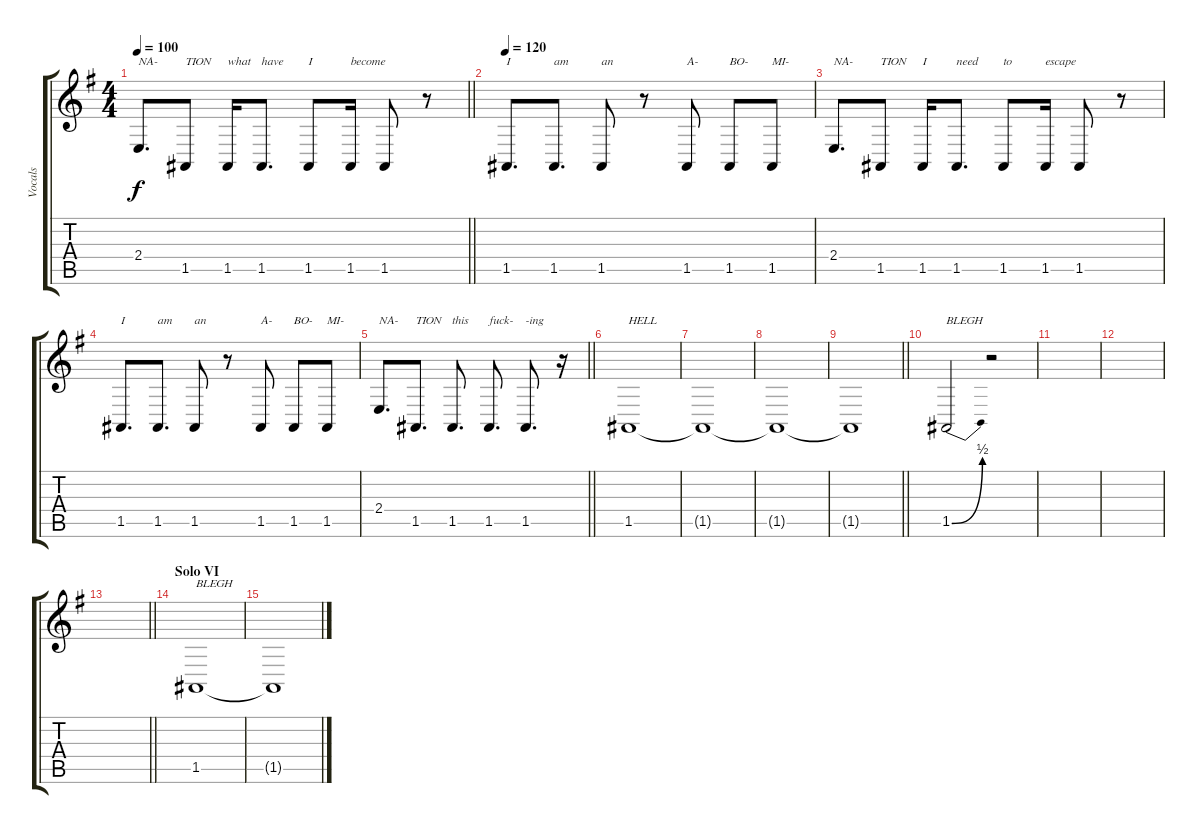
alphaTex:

\track ("Vocals" "Vocals") {instrument oboe}
\staff {score tabs}
\tuning (E4 B3 G3 D3 A2 D2) {hide}
\ts (4 4)
\tempo 100
\clef g2
\barLineRight lightlight
\ks eminor
2.4.8{d txt "NA-" dy f} 1.5.8{txt "TION"} 1.5.16{txt "what"} 1.5.8{d txt "have"} 1.5.8{txt "I"} 1.5.16{txt "become"} 1.5.8 r.8 |
\tempo 120
1.5.8{d txt "I"} 1.5.8{d txt "am"} 1.5.8{txt "an"} r.8 1.5.8{txt "A-"} 1.5.8{txt "BO-"} 1.5.8{txt "MI-"} |
2.4.8{d txt "NA-"} 1.5.8{txt "TION"} 1.5.16{txt "I"} 1.5.8{d txt "need"} 1.5.8{txt "to"} 1.5.16{txt "escape"} 1.5.8 r.8 |
1.5.8{d txt "I"} 1.5.8{d txt "am"} 1.5.8{txt "an"} r.8 1.5.8{txt "A-"} 1.5.8{txt "BO-"} 1.5.8{txt "MI-"} |
\barLineRight lightlight
2.4.8{d txt "NA-"} 1.5.8{d txt "TION"} 1.5.8{d txt "this"} 1.5.8{d txt "fuck-"} 1.5.8{d txt "-ing"} r.16 |
\section ("" "")
1.5.1{txt "HELL"} |
1.5{t}.1 |
1.5{t}.1 |
\barLineRight lightlight
1.5{t}.1 |
1.5{be (bend 0 0 60 2)}.2{txt "BLEGH"} r.2 |
|
|
\barLineRight lightlight
|
\section ("" "Solo VI")
1.5.1{txt "BLEGH"} |
1.5{t}.1
